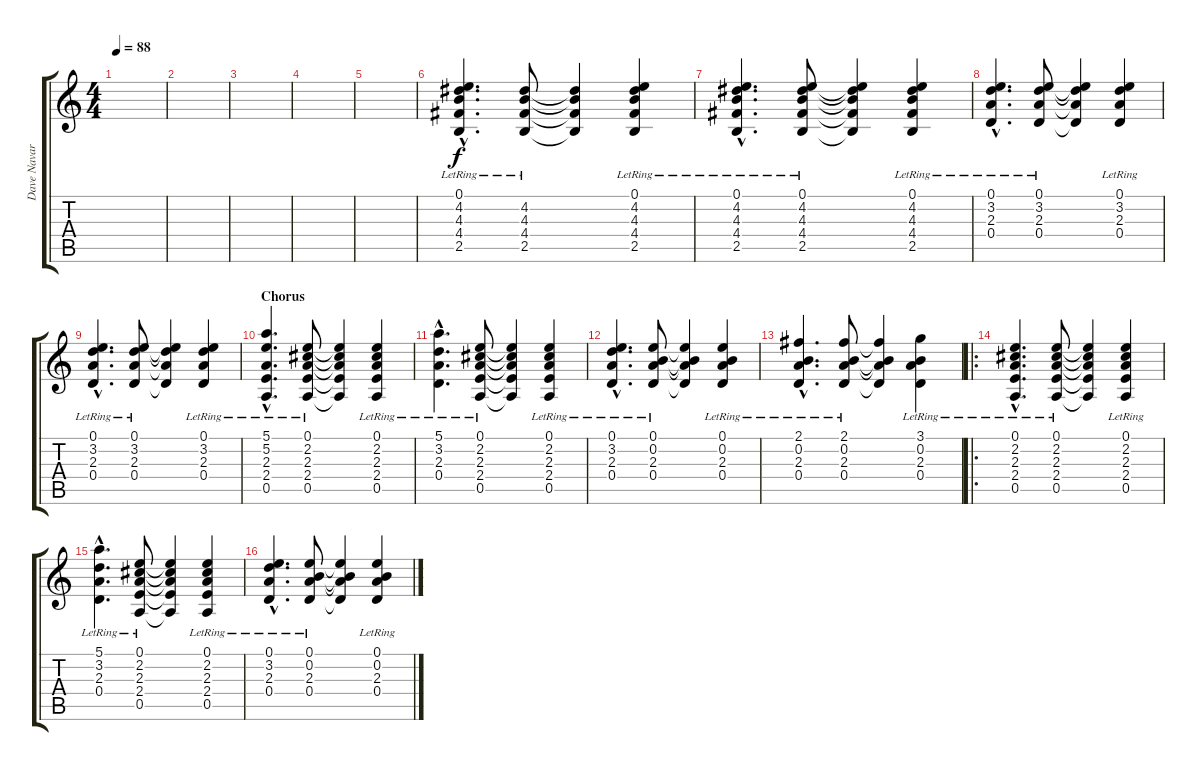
\track ("Dave Navarro Acoustic" "Dave Navar") {instrument acousticguitarsteel}
\staff {score tabs}
\tuning (E4 B3 G3 D3 A2 E2) {hide}
\ts (4 4)
\tempo 88
\clef g2
\ks c
|
|
|
|
|
(0.1{hac lr} 4.2{hac lr} 4.3{hac lr} 4.4{hac lr} 2.5{hac lr}).4{d} (4.2{lr} 4.3{lr} 4.4{lr} 2.5{lr}).8 (4.2{t} 4.3{t} 4.4{t} 2.5{t}).4 (0.1{lr} 4.2{lr} 4.3{lr} 4.4{lr} 2.5{lr}).4 |
(0.1{hac lr} 4.2{hac lr} 4.3{hac lr} 4.4{hac lr} 2.5{hac lr}).4{d} (0.1{lr} 4.2{lr} 4.3{lr} 4.4{lr} 2.5{lr}).8 (0.1{t} 4.2{t} 4.3{t} 4.4{t} 2.5{t}).4 (0.1{lr} 4.2{lr} 4.3{lr} 4.4{lr} 2.5{lr}).4 |
(0.1{hac lr} 3.2{hac lr} 2.3{hac lr} 0.4{hac lr}).4{d} (0.1{lr} 3.2{lr} 2.3{lr} 0.4{lr}).8 (0.1{t} 3.2{t} 2.3{t} 0.4{t}).4 (0.1{lr} 3.2{lr} 2.3{lr} 0.4{lr}).4 |
(0.1{hac lr} 3.2{hac lr} 2.3{hac lr} 0.4{hac lr}).4{d} (0.1{lr} 3.2{lr} 2.3{lr} 0.4{lr}).8 (0.1{t} 3.2{t} 2.3{t} 0.4{t}).4 (0.1{lr} 3.2{lr} 2.3{lr} 0.4{lr}).4 |
\section ("" "Chorus")
(5.1{hac lr} 5.2{hac lr} 2.3{hac lr} 2.4{hac lr} 0.5{hac lr}).4{d} (0.1{lr} 2.2{lr} 2.3{lr} 2.4{lr} 0.5{lr}).8 (0.1{t} 2.2{t} 2.3{t} 2.4{t} 0.5{t}).4 (0.1{lr} 2.2{lr} 2.3{lr} 2.4{lr} 0.5{lr}).4 |
(5.1{hac lr} 3.2{hac lr} 2.3{hac lr} 0.4{hac lr}).4{d} (0.1{lr} 2.2{lr} 2.3{lr} 2.4{lr} 0.5{lr}).8 (0.1{t} 2.2{t} 2.3{t} 2.4{t} 0.5{t}).4 (0.1{lr} 2.2{lr} 2.3{lr} 2.4{lr} 0.5{lr}).4 |
(0.1{hac lr} 3.2{hac lr} 2.3{hac lr} 0.4{hac lr}).4{d} (0.1{lr} 0.2{lr} 2.3{lr} 0.4{lr}).8 (0.1{t} 0.2{t} 2.3{t} 0.4{t}).4 (0.1{lr} 0.2{lr} 2.3{lr} 0.4{lr}).4 |
(2.1{hac lr} 0.2{hac lr} 2.3{hac lr} 0.4{hac lr}).4{d} (2.1{lr} 0.2{lr} 2.3{lr} 0.4{lr}).8 (2.1{t} 0.2{t} 2.3{t} 0.4{t}).4 (3.1{lr} 0.2{lr} 2.3{lr} 0.4{lr}).4 |
\ro
(0.1{hac lr} 2.2{hac lr} 2.3{hac lr} 2.4{hac lr} 0.5{hac lr}).4{d} (0.1{lr} 2.2{lr} 2.3{lr} 2.4{lr} 0.5{lr}).8 (0.1{t} 2.2{t} 2.3{t} 2.4{t} 0.5{t}).4 (0.1{lr} 2.2{lr} 2.3{lr} 2.4{lr} 0.5{lr}).4 |
(5.1{hac lr} 3.2{hac lr} 2.3{hac lr} 0.4{hac lr}).4{d} (0.1{lr} 2.2{lr} 2.3{lr} 2.4{lr} 0.5{lr}).8 (0.1{t} 2.2{t} 2.3{t} 2.4{t} 0.5{t}).4 (0.1{lr} 2.2{lr} 2.3{lr} 2.4{lr} 0.5{lr}).4 |
(0.1{hac lr} 3.2{hac lr} 2.3{hac lr} 0.4{hac lr}).4{d} (0.1{lr} 0.2{lr} 2.3{lr} 0.4{lr}).8 (0.1{t} 0.2{t} 2.3{t} 0.4{t}).4 (0.1{lr} 0.2{lr} 2.3{lr} 0.4{lr}).4
